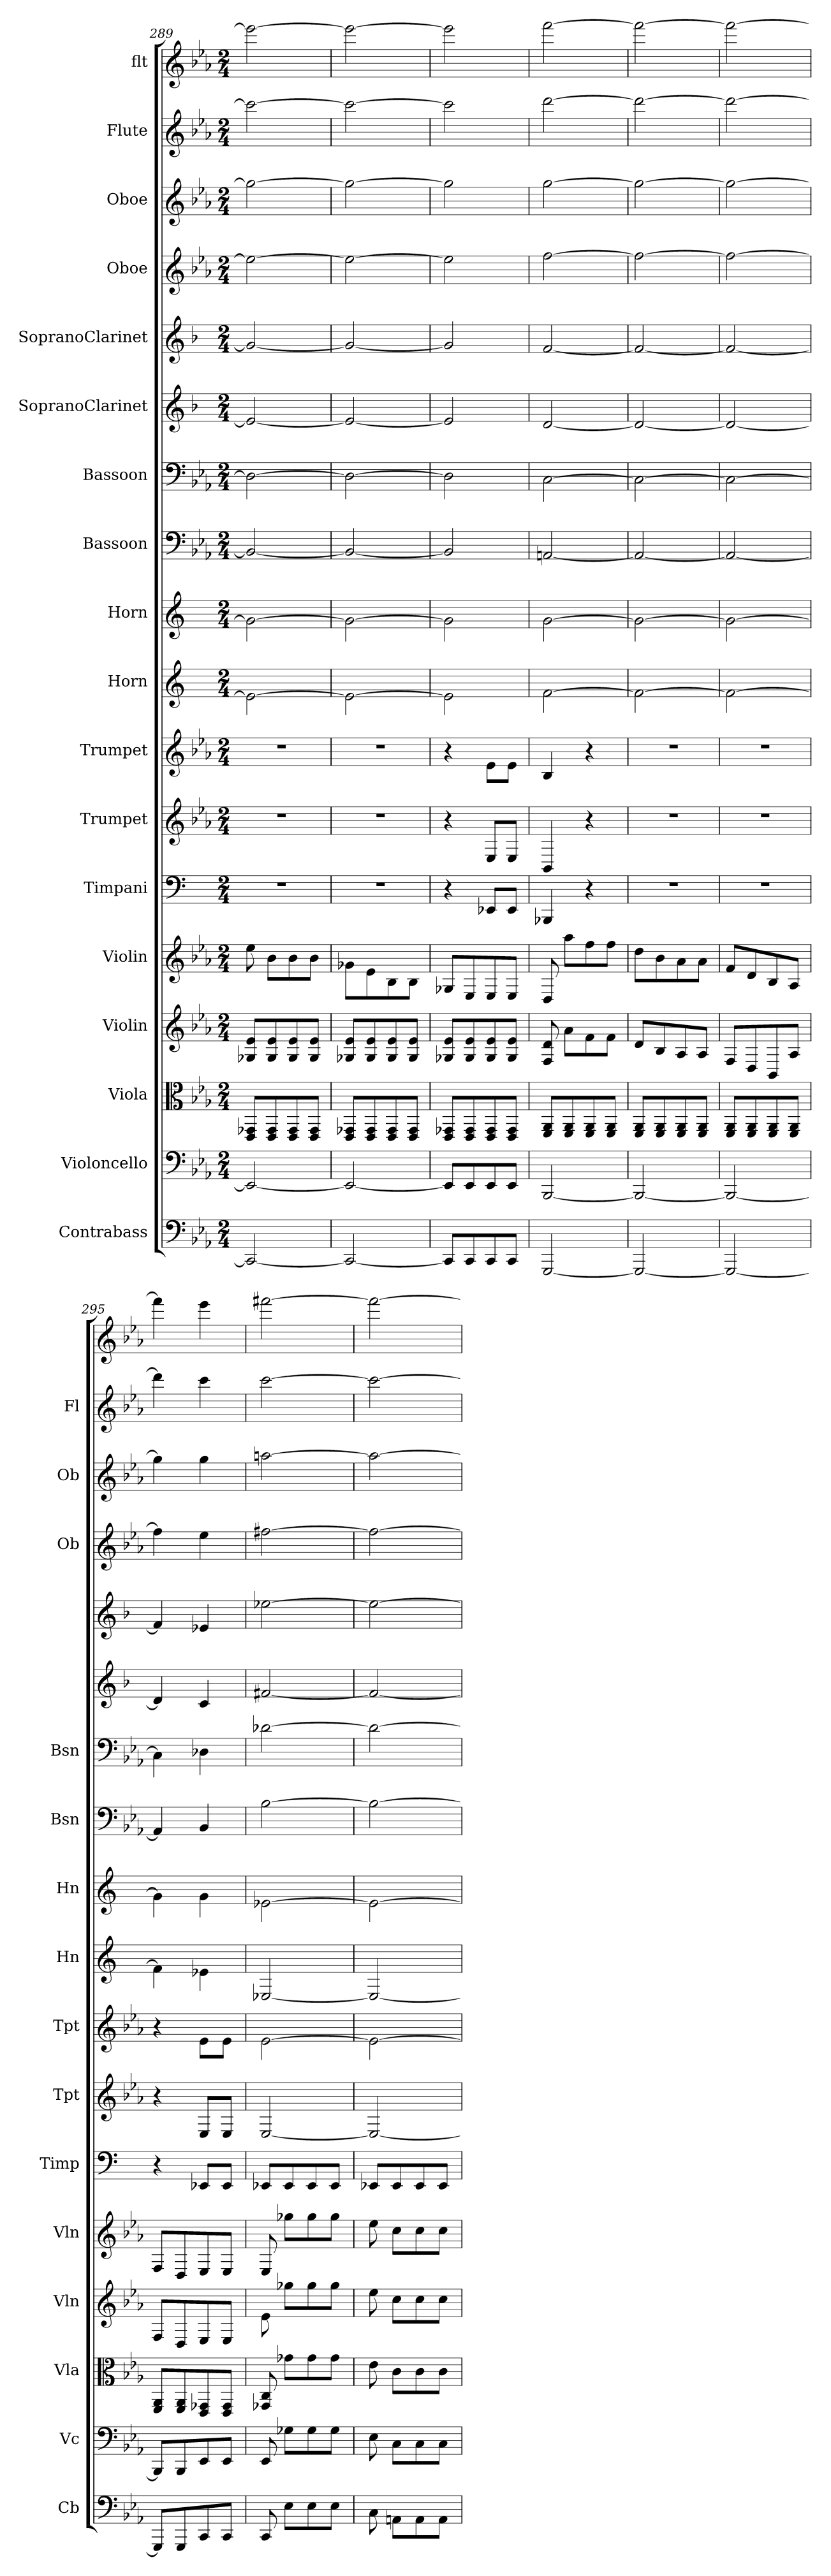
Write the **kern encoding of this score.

**kern	**kern	**kern	**kern	**kern	**kern	**kern	**kern	**kern	**kern	**kern	**kern	**kern	**kern	**kern	**kern	**kern	**kern
*part18	*part17	*part16	*part15	*part14	*part13	*part12	*part11	*part10	*part9	*part8	*part7	*part6	*part5	*part4	*part3	*part2	*part1
*staff18	*staff17	*staff16	*staff15	*staff14	*staff13	*staff12	*staff11	*staff10	*staff9	*staff8	*staff7	*staff6	*staff5	*staff4	*staff3	*staff2	*staff1
*I"Contrabass	*I"Violoncello	*I"Viola	*I"Violin	*I"Violin	*I"Timpani	*I"Trumpet	*I"Trumpet	*I"Horn	*I"Horn	*I"Bassoon	*I"Bassoon	*I"SopranoClarinet	*I"SopranoClarinet	*I"Oboe	*I"Oboe	*I"Flute	*I"flt
*I'Cb	*I'Vc	*I'Vla	*I'Vln	*I'Vln	*I'Timp	*I'Tpt	*I'Tpt	*I'Hn	*I'Hn	*I'Bsn	*I'Bsn	*	*	*I'Ob	*I'Ob	*I'Fl	*
*clefF4	*clefF4	*clefC3	*clefG2	*clefG2	*clefF4	*clefG2	*clefG2	*clefG2	*clefG2	*clefF4	*clefF4	*clefG2	*clefG2	*clefG2	*clefG2	*clefG2	*clefG2
*k[b-e-a-]	*k[b-e-a-]	*k[b-e-a-]	*k[b-e-a-]	*k[b-e-a-]	*k[]	*k[b-e-a-]	*k[b-e-a-]	*k[]	*k[]	*k[b-e-a-]	*k[b-e-a-]	*k[b-]	*k[b-]	*k[b-e-a-]	*k[b-e-a-]	*k[b-e-a-]	*k[b-e-a-]
*c:	*c:	*c:	*c:	*c:	*	*c:	*c:	*	*	*c:	*c:	*	*	*c:	*c:	*c:	*c:
*M2/4	*M2/4	*M2/4	*M2/4	*M2/4	*M2/4	*M2/4	*M2/4	*M2/4	*M2/4	*M2/4	*M2/4	*M2/4	*M2/4	*M2/4	*M2/4	*M2/4	*M2/4
=289	=289	=289	=289	=289	=289	=289	=289	=289	=289	=289	=289	=289	=289	=289	=289	=289	=289
2CC/_	2EE-/_	8EE-/ 8GG-X/L	8G-X/ 8e-/L	8ee-\	2r	2r	2r	2e-\_	2g\_	2BB-/_	2D-\_	2e-/_	2g/_	2ee-\_	2gg\_	2ccc\_	2eee-\_
.	.	8EE-/ 8GG-/	8G-/ 8e-/	8b-\L	.	.	.	.	.	.	.	.	.	.	.	.	.
.	.	8EE-/ 8GG-/	8G-/ 8e-/	8b-\	.	.	.	.	.	.	.	.	.	.	.	.	.
.	.	8EE-/ 8GG-/J	8G-/ 8e-/J	8b-\J	.	.	.	.	.	.	.	.	.	.	.	.	.
=290	=290	=290	=290	=290	=290	=290	=290	=290	=290	=290	=290	=290	=290	=290	=290	=290	=290
2CC/_	2EE-/_	8EE-/ 8GG-X/L	8G-X/ 8e-/L	8g-X\L	2r	2r	2r	2e-\_	2g\_	2BB-/_	2D-\_	2e-/_	2g/_	2ee-\_	2gg\_	2ccc\_	2eee-\_
.	.	8EE-/ 8GG-/	8G-/ 8e-/	8e-\	.	.	.	.	.	.	.	.	.	.	.	.	.
.	.	8EE-/ 8GG-/	8G-/ 8e-/	8B-\	.	.	.	.	.	.	.	.	.	.	.	.	.
.	.	8EE-/ 8GG-/J	8G-/ 8e-/J	8B-\J	.	.	.	.	.	.	.	.	.	.	.	.	.
=291	=291	=291	=291	=291	=291	=291	=291	=291	=291	=291	=291	=291	=291	=291	=291	=291	=291
8CC/L]	8EE-/L]	8EE-/ 8GG-X/L	8G-X/ 8e-/L	8G-X/L	4r	4r	4r	2e-\]	2g\]	2BB-/]	2D-\]	2e-/]	2g/]	2ee-\]	2gg\]	2ccc\]	2eee-\]
8CC/	8EE-/	8EE-/ 8GG-/	8G-/ 8e-/	8E-/	.	.	.	.	.	.	.	.	.	.	.	.	.
8CC/	8EE-/	8EE-/ 8GG-/	8G-/ 8e-/	8E-/	8EE-X/L	8E-/L	8e-\L	.	.	.	.	.	.	.	.	.	.
8CC/J	8EE-/J	8EE-/ 8GG-/J	8G-/ 8e-/J	8E-/J	8EE-/J	8E-/J	8e-\J	.	.	.	.	.	.	.	.	.	.
=292	=292	=292	=292	=292	=292	=292	=292	=292	=292	=292	=292	=292	=292	=292	=292	=292	=292
[2GGG/	[2BBB-/	8FF/ 8AA-/L	8F/ 8d/	8D/	4BBB-X/	4BB-/	4B-/	[2f\	[2g\	[2AAn/	[2C\	[2d/	[2f/	[2ff\	[2gg\	[2ddd\	[2fff\
.	.	8FF/ 8AA-/	8a-\L	8aa-\L	.	.	.	.	.	.	.	.	.	.	.	.	.
.	.	8FF/ 8AA-/	8f\	8ff\	4r	4r	4r	.	.	.	.	.	.	.	.	.	.
.	.	8FF/ 8AA-/J	8f\J	8ff\J	.	.	.	.	.	.	.	.	.	.	.	.	.
=293	=293	=293	=293	=293	=293	=293	=293	=293	=293	=293	=293	=293	=293	=293	=293	=293	=293
2GGG/_	2BBB-/_	8FF/ 8AA-/L	8d/L	8dd\L	2r	2r	2r	2f\_	2g\_	2AA/_	2C\_	2d/_	2f/_	2ff\_	2gg\_	2ddd\_	2fff\_
.	.	8FF/ 8AA-/	8B-/	8b-\	.	.	.	.	.	.	.	.	.	.	.	.	.
.	.	8FF/ 8AA-/	8A-/	8a-\	.	.	.	.	.	.	.	.	.	.	.	.	.
.	.	8FF/ 8AA-/J	8A-/J	8a-\J	.	.	.	.	.	.	.	.	.	.	.	.	.
=294	=294	=294	=294	=294	=294	=294	=294	=294	=294	=294	=294	=294	=294	=294	=294	=294	=294
2GGG/_	2BBB-/_	8FF/ 8AA-/L	8F/L	8f/L	2r	2r	2r	2f\_	2g\_	2AA/_	2C\_	2d/_	2f/_	2ff\_	2gg\_	2ddd\_	2fff\_
.	.	8FF/ 8AA-/	8D/	8d/	.	.	.	.	.	.	.	.	.	.	.	.	.
.	.	8FF/ 8AA-/	8BB-/	8B-/	.	.	.	.	.	.	.	.	.	.	.	.	.
.	.	8FF/ 8AA-/J	8A-/J	8A-/J	.	.	.	.	.	.	.	.	.	.	.	.	.
=295	=295	=295	=295	=295	=295	=295	=295	=295	=295	=295	=295	=295	=295	=295	=295	=295	=295
8GGG/L]	8BBB-/L]	8FF/ 8AA-/L	8F/L	8F/L	4r	4r	4r	4f\]	4g\]	4AA/]	4C\]	4d/]	4f/]	4ff\]	4gg\]	4ddd\]	4fff\]
8GGG/	8BBB-/	8FF/ 8AA-/	8D/	8D/	.	.	.	.	.	.	.	.	.	.	.	.	.
8CC/	8EE-/	8EE-/ 8GG-X/	8E-/	8E-/	8EE-X/L	8E-/L	8e-\L	4e-X\	4g\	4BB-/	4D-X\	4c/	4e-X/	4ee-\	4gg\	4ccc\	4eee-\
8CC/J	8EE-/J	8EE-/ 8GG-/J	8E-/J	8E-/J	8EE-/J	8E-/J	8e-\J	.	.	.	.	.	.	.	.	.	.
=296	=296	=296	=296	=296	=296	=296	=296	=296	=296	=296	=296	=296	=296	=296	=296	=296	=296
8CC/	8EE-/	8GG-X/ 8C/	8e-\	8E-/	8EE-X/L	[2E-/	[2e-\	[2E-X/	[2e-X\	[2B-\	[2d-X\	[2f#X/	[2ee-X\	[2ff#X\	[2aan\	[2ccc\	[2fff#X\
8E-\L	8G-X\L	8g-X\L	8gg-X\L	8gg-X\L	8EE-/	.	.	.	.	.	.	.	.	.	.	.	.
8E-\	8G-\	8g-\	8gg-\	8gg-\	8EE-/	.	.	.	.	.	.	.	.	.	.	.	.
8E-\J	8G-\J	8g-\J	8gg-\J	8gg-\J	8EE-/J	.	.	.	.	.	.	.	.	.	.	.	.
=297	=297	=297	=297	=297	=297	=297	=297	=297	=297	=297	=297	=297	=297	=297	=297	=297	=297
8C\	8E-\	8e-\	8ee-\	8ee-\	8EE-X/L	2E-/_	2e-\_	2E-/_	2e-\_	2B-\_	2d-\_	2f#/_	2ee-\_	2ff#\_	2aa\_	2ccc\_	2fff#\_
8AAn\L	8C\L	8c\L	8cc\L	8cc\L	8EE-/	.	.	.	.	.	.	.	.	.	.	.	.
8AA\	8C\	8c\	8cc\	8cc\	8EE-/	.	.	.	.	.	.	.	.	.	.	.	.
8AA\J	8C\J	8c\J	8cc\J	8cc\J	8EE-/J	.	.	.	.	.	.	.	.	.	.	.	.
=	=	=	=	=	=	=	=	=	=	=	=	=	=	=	=	=	=
*-	*-	*-	*-	*-	*-	*-	*-	*-	*-	*-	*-	*-	*-	*-	*-	*-	*-
